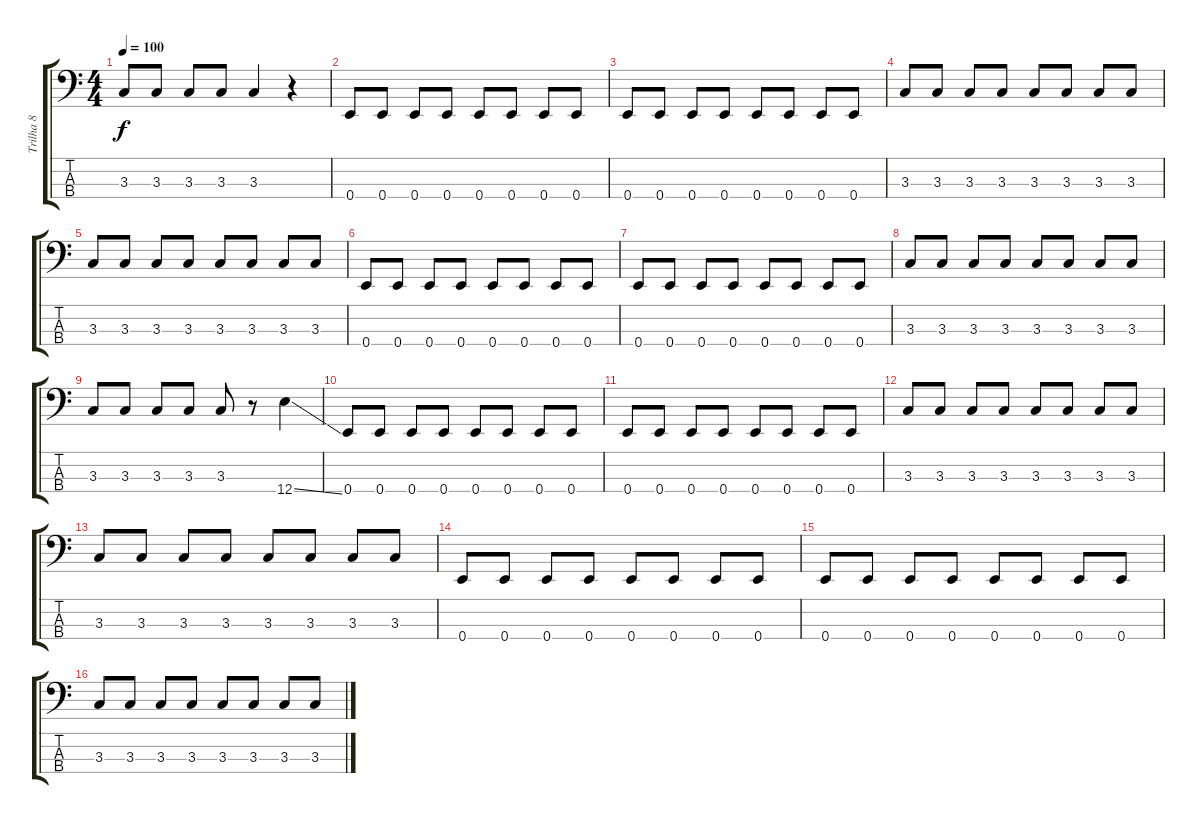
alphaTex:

\track ("Trilha 8" "Trilha 8") {instrument electricbassfinger}
\staff {score tabs}
\tuning (G2 D2 A1 E1) {hide}
\ts (4 4)
\tempo 100
\clef f4
\ks c
3.3.8{dy f} 3.3.8 3.3.8 3.3.8 3.3.4 r.4 |
0.4.8 0.4.8 0.4.8 0.4.8 0.4.8 0.4.8 0.4.8 0.4.8 |
0.4.8 0.4.8 0.4.8 0.4.8 0.4.8 0.4.8 0.4.8 0.4.8 |
3.3.8 3.3.8 3.3.8 3.3.8 3.3.8 3.3.8 3.3.8 3.3.8 |
3.3.8 3.3.8 3.3.8 3.3.8 3.3.8 3.3.8 3.3.8 3.3.8 |
0.4.8 0.4.8 0.4.8 0.4.8 0.4.8 0.4.8 0.4.8 0.4.8 |
0.4.8 0.4.8 0.4.8 0.4.8 0.4.8 0.4.8 0.4.8 0.4.8 |
3.3.8 3.3.8 3.3.8 3.3.8 3.3.8 3.3.8 3.3.8 3.3.8 |
3.3.8 3.3.8 3.3.8 3.3.8 3.3.8 r.8 12.4{ss}.4 |
0.4.8 0.4.8 0.4.8 0.4.8 0.4.8 0.4.8 0.4.8 0.4.8 |
0.4.8 0.4.8 0.4.8 0.4.8 0.4.8 0.4.8 0.4.8 0.4.8 |
3.3.8 3.3.8 3.3.8 3.3.8 3.3.8 3.3.8 3.3.8 3.3.8 |
3.3.8 3.3.8 3.3.8 3.3.8 3.3.8 3.3.8 3.3.8 3.3.8 |
0.4.8 0.4.8 0.4.8 0.4.8 0.4.8 0.4.8 0.4.8 0.4.8 |
0.4.8 0.4.8 0.4.8 0.4.8 0.4.8 0.4.8 0.4.8 0.4.8 |
3.3.8 3.3.8 3.3.8 3.3.8 3.3.8 3.3.8 3.3.8 3.3.8
